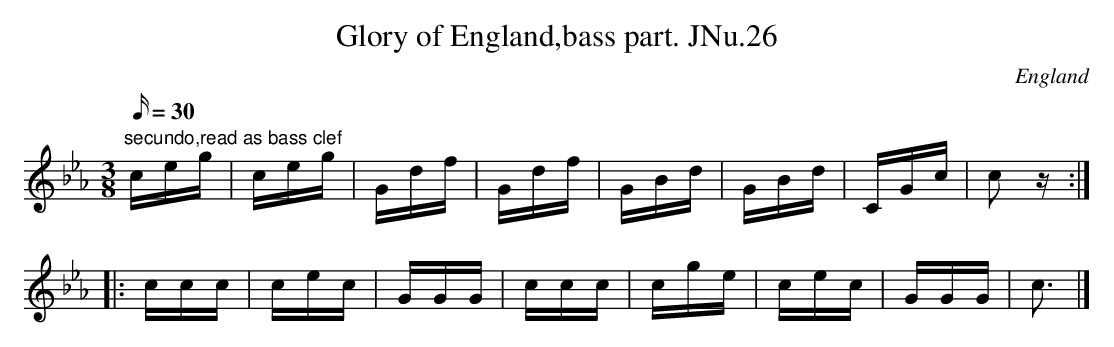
X:1
T:Glory of England,bass part. JNu.26
M:3/8
Q:30
O:England
K:Eb
"secundo,read as bass clef"ceg|ceg|Gdf|Gdf|GBd|GBd|CGc|c2z::!
ccc|cec|GGG|ccc|cge|cec|GGG|c3|]
